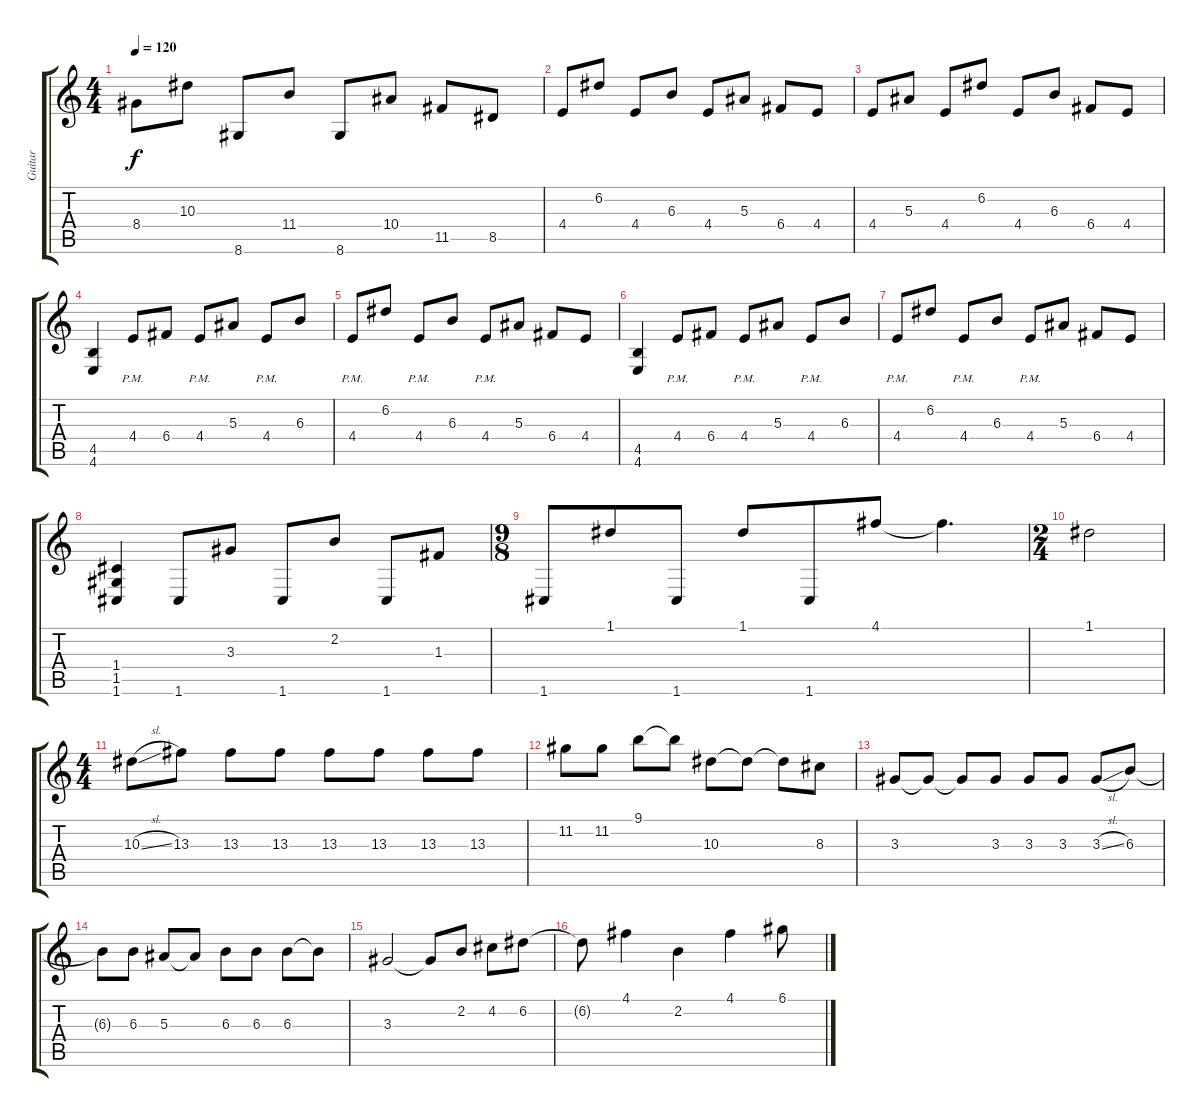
\track ("Guitar" "Guitar") {instrument acousticguitarsteel}
\staff {score tabs}
\tuning (D4 A3 F3 C3 G2 C2) {hide}
\ts (4 4)
\tempo 120
\clef g2
\ks c
8.4.8{dy f} 10.3.8 8.6.8 11.4.8 8.6.8 10.4.8 11.5.8 8.5.8 |
4.4.8 6.2.8 4.4.8 6.3.8 4.4.8 5.3.8 6.4.8 4.4.8 |
4.4.8 5.3.8 4.4.8 6.2.8 4.4.8 6.3.8 6.4.8 4.4.8 |
(4.5 4.6).4 4.4{pm}.8 6.4.8 4.4{pm}.8 5.3.8 4.4{pm}.8 6.3.8 |
4.4{pm}.8 6.2.8 4.4{pm}.8 6.3.8 4.4{pm}.8 5.3.8 6.4.8 4.4.8 |
(4.5 4.6).4 4.4{pm}.8 6.4.8 4.4{pm}.8 5.3.8 4.4{pm}.8 6.3.8 |
4.4{pm}.8 6.2.8 4.4{pm}.8 6.3.8 4.4{pm}.8 5.3.8 6.4.8 4.4.8 |
(1.4 1.5 1.6).4 1.6.8 3.3.8 1.6.8 2.2.8 1.6.8 1.3.8 |
\ts (9 8)
1.6.8 1.1.8 1.6.8 1.1.8 1.6.8 4.1.8 4.1{t}.4{d} |
\ts (2 4)
1.1.2 |
\ts (4 4)
10.3{sl}.8 13.3.8 13.3.8 13.3.8 13.3.8 13.3.8 13.3.8 13.3.8 |
11.2.8 11.2.8 9.1.8 9.1{t}.8 10.3.8 10.3{t}.8 10.3{t}.8 8.3.8 |
3.3.8 3.3{t}.8 3.3{t}.8 3.3.8 3.3.8 3.3.8 3.3{sl}.8 6.3.8 |
6.3{t}.8 6.3.8 5.3.8 5.3{t}.8 6.3.8 6.3.8 6.3.8 6.3{t}.8 |
3.3.2{volume 14} 3.3{t}.8 2.2.8 4.2.8 6.2.8 |
6.2{t}.8 4.1.4 2.2.4 4.1.4 6.1{sl}.8
